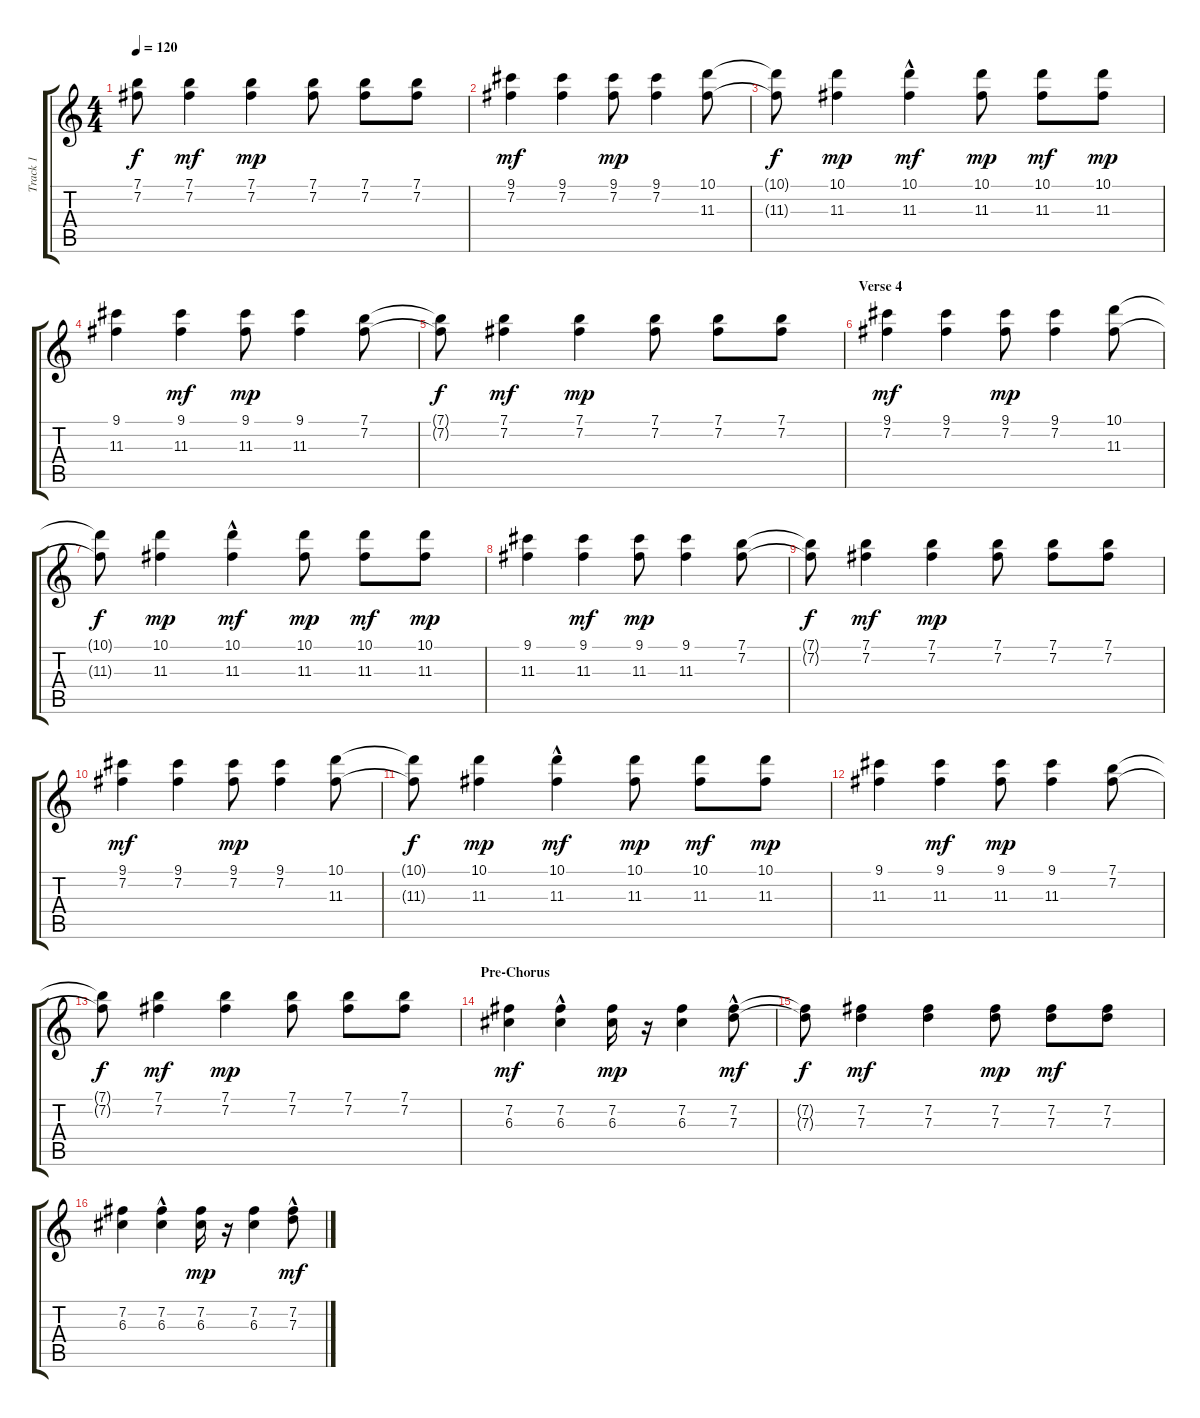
\track ("Track 1" "Track 1") {instrument acousticguitarsteel}
\staff {score tabs}
\tuning (E4 B3 G3 D3 A2 E2) {hide}
\ts (4 4)
\tempo 120
\clef g2
\ks c
(7.1{t} 7.2{t}).8{dy f} (7.1 7.2).4{dy mf} (7.1 7.2).4{dy mp} (7.1 7.2).8 (7.1 7.2).8 (7.1 7.2).8 |
(9.1 7.2).4{dy mf} (9.1 7.2).4 (9.1 7.2).8{dy mp} (9.1 7.2).4 (10.1 11.3).8 |
(10.1{t} 11.3{t}).8{dy f} (10.1 11.3).4{dy mp} (10.1{hac} 11.3).4{dy mf} (10.1 11.3).8{dy mp} (10.1 11.3).8{dy mf} (10.1 11.3).8{dy mp} |
(9.1 11.3).4 (9.1 11.3).4{dy mf} (9.1 11.3).8{dy mp} (9.1 11.3).4 (7.1 7.2).8 |
(7.1{t} 7.2{t}).8{dy f} (7.1 7.2).4{dy mf} (7.1 7.2).4{dy mp} (7.1 7.2).8 (7.1 7.2).8 (7.1 7.2).8 |
\section ("" "Verse 4")
(9.1 7.2).4{dy mf} (9.1 7.2).4 (9.1 7.2).8{dy mp} (9.1 7.2).4 (10.1 11.3).8 |
(10.1{t} 11.3{t}).8{dy f} (10.1 11.3).4{dy mp} (10.1{hac} 11.3).4{dy mf} (10.1 11.3).8{dy mp} (10.1 11.3).8{dy mf} (10.1 11.3).8{dy mp} |
(9.1 11.3).4 (9.1 11.3).4{dy mf} (9.1 11.3).8{dy mp} (9.1 11.3).4 (7.1 7.2).8 |
(7.1{t} 7.2{t}).8{dy f} (7.1 7.2).4{dy mf} (7.1 7.2).4{dy mp} (7.1 7.2).8 (7.1 7.2).8 (7.1 7.2).8 |
(9.1 7.2).4{dy mf} (9.1 7.2).4 (9.1 7.2).8{dy mp} (9.1 7.2).4 (10.1 11.3).8 |
(10.1{t} 11.3{t}).8{dy f} (10.1 11.3).4{dy mp} (10.1{hac} 11.3).4{dy mf} (10.1 11.3).8{dy mp} (10.1 11.3).8{dy mf} (10.1 11.3).8{dy mp} |
(9.1 11.3).4 (9.1 11.3).4{dy mf} (9.1 11.3).8{dy mp} (9.1 11.3).4 (7.1 7.2).8 |
(7.1{t} 7.2{t}).8{dy f} (7.1 7.2).4{dy mf} (7.1 7.2).4{dy mp} (7.1 7.2).8 (7.1 7.2).8 (7.1 7.2).8 |
\section ("" "Pre-Chorus")
(7.2 6.3).4{dy mf} (7.2 6.3{hac}).4 (7.2 6.3).16{dy mp} r.16 (7.2 6.3).4 (7.2 7.3{hac}).8{dy mf} |
(7.2{t} 7.3{t}).8{dy f} (7.2 7.3).4{dy mf} (7.2 7.3).4 (7.2 7.3).8{dy mp} (7.2 7.3).8{dy mf} (7.2 7.3).8 |
(7.2 6.3).4 (7.2 6.3{hac}).4 (7.2 6.3).16{dy mp} r.16 (7.2 6.3).4 (7.2 7.3{hac}).8{dy mf}
